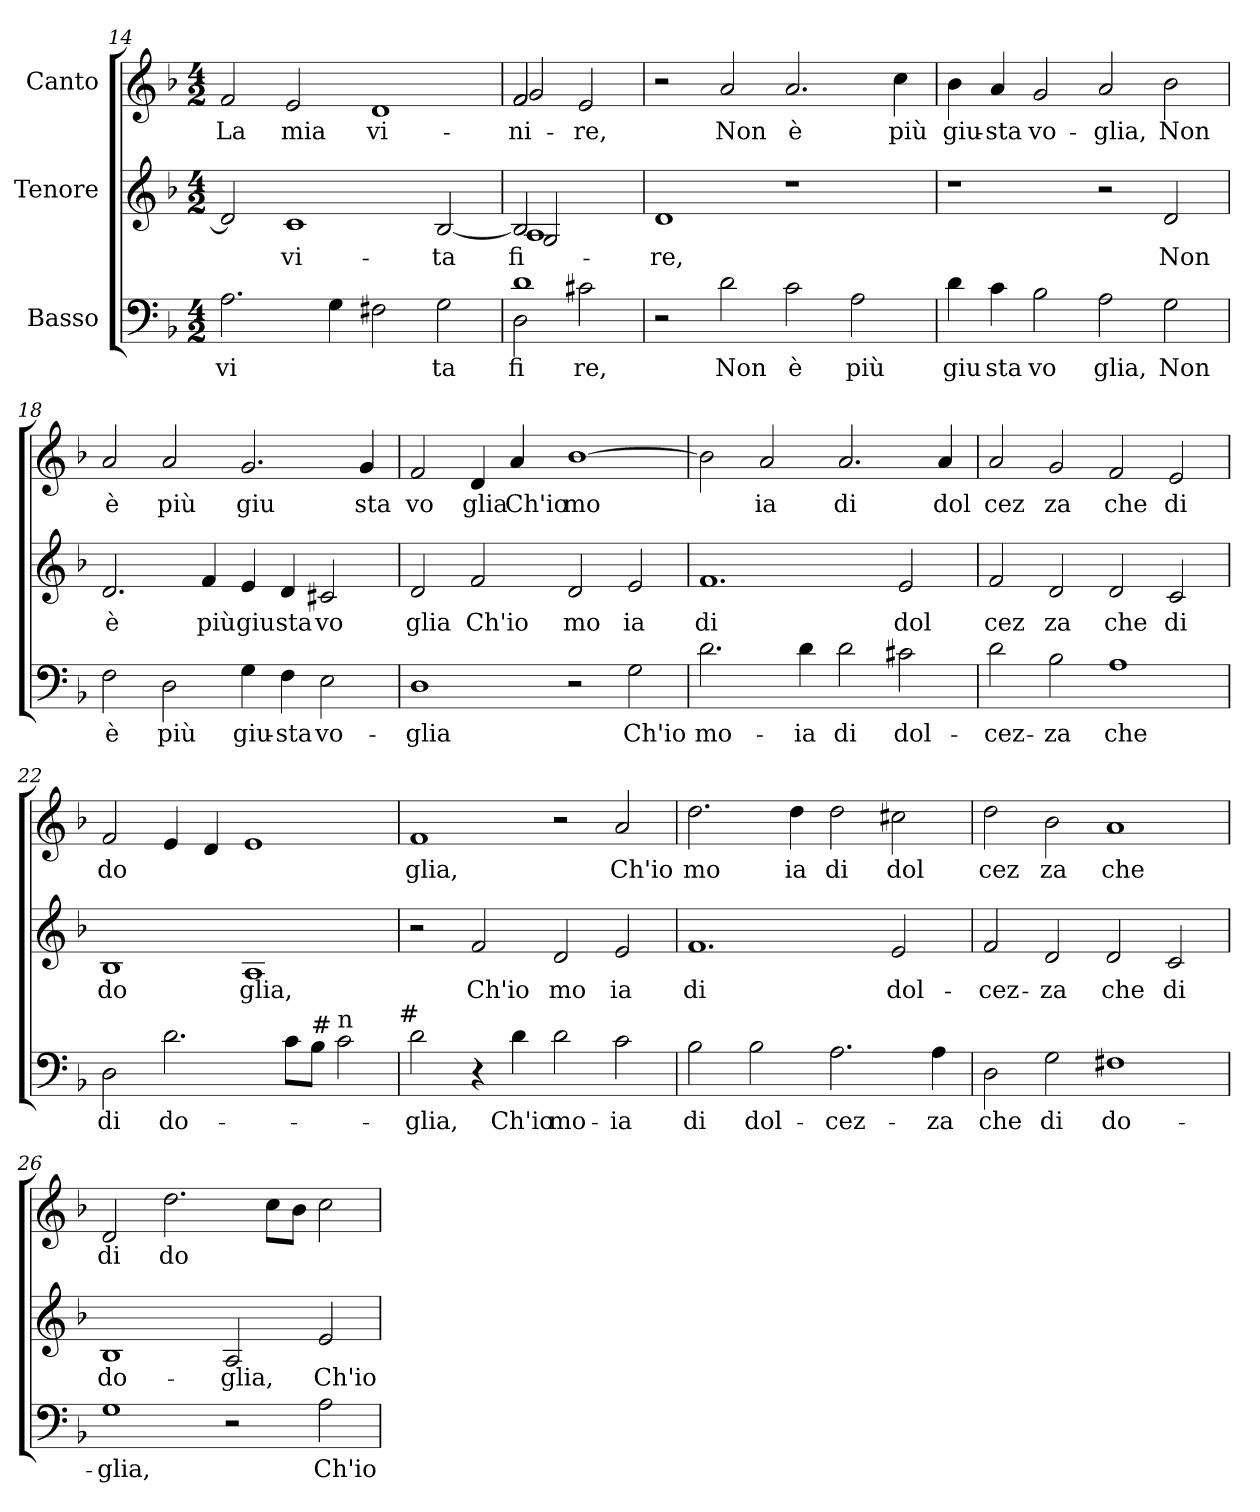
**kern	**text	**kern	**text	**kern	**text
*part3	*part3	*part2	*part2	*part1	*part1
*staff3	*staff3	*staff2	*staff2	*staff1	*staff1
*I"Basso	*	*I"Tenore	*	*I"Canto	*
*clefF4	*	*clefG2	*	*clefG2	*
*k[b-]	*	*k[b-]	*	*k[b-]	*
*F:	*	*F:	*	*F:	*
*M4/2	*	*M4/2	*	*M4/2	*
=14	=14	=14	=14	=14	=14
!	!LO:LY:b	!	!	!	!LO:LY:b
2.A\	vi	2d/]	.	2f/	La
!	!	!	!LO:LY:b	!	!LO:LY:b
.	.	1c	vi-	2e/	mia
4G\	.	.	.	.	.
!	!	!	!	!	!LO:LY:b
2F#X\	.	.	.	1d	vi-
!	!LO:LY:b	!	!LO:LY:b	!	!
2G\	ta	[<2B-/	-ta	.	.
=15	=15	=15	=15	=15	=15
!	!LO:LY:b	!	!	!	!
*^	*	*	*	*	*
!	!	!LO:LY:b	!	!LO:LY:b	!	!
*	*	*	*^	*	*	*
*	*	*	*	*^	*	*	*
!	!	!	!	!	!	!LO:LY:b	!	!LO:LY:b
*	*	*	*	*	*	*	*^	*
!	!	!	!	!	!	!	!	!	!LO:LY:b
*	*	*	*	*	*	*	*	*^	*
!	!	!	!	!	!	!	!	!	!	!LO:LY:b
1d	2D\	fi	2B-/]	1A	2G/	-fi-	2f/	2g/	2f/	-ni-
!	!	!LO:LY:b	!	!	!	!	!	!	!	!LO:LY:b
.	2c#X\	re,	2ryy	.	2ryy	.	2e/	2ryy	2ryy	re,
=16	=16	=16	=16	=16	=16	=16	=16	=16	=16	=16
!	!	!	!	!	!	!LO:LY:b	!	!	!	!
*v	*v	*	*	*	*	*	*v	*v	*v	*
*	*	*v	*v	*v	*	*	*
2r	.	1d	-re,	2r	.
!	!LO:LY:b	!	!	!	!LO:LY:b
2d\	Non	.	.	2a/	-Non
!	!LO:LY:b	!	!	!	!LO:LY:b
2c\	è	1r	.	2.a/	è
!	!LO:LY:b	!	!	!	!
2A\	più	.	.	.	.
!	!	!	!	!	!LO:LY:b
.	.	.	.	4cc\	più
=17	=17	=17	=17	=17	=17
!	!LO:LY:b	!	!	!	!LO:LY:b
4d\	giu	1r	.	4b-\	giu-
!	!LO:LY:b	!	!	!	!LO:LY:b
4c\	sta	.	.	4a/	-sta
!	!LO:LY:b	!	!	!	!LO:LY:b
2B-\	vo	.	.	2g/	vo-
!	!LO:LY:b	!	!	!	!LO:LY:b
2A\	glia,	2r	.	2a/	-glia,
!	!LO:LY:b	!	!LO:LY:b	!	!LO:LY:b
2G\	Non	2d/	Non	2b-\	Non
!!LO:PB:g=z
=18	=18	=18	=18	=18	=18
!	!LO:LY:b	!	!LO:LY:b	!	!LO:LY:b
2F\	è	2.d/	è	2a/	è
!	!LO:LY:b	!	!	!	!LO:LY:b
2D\	più	.	.	2a/	più
!	!	!	!LO:LY:b	!	!
.	.	4f/	più	.	.
!	!LO:LY:b	!	!LO:LY:b	!	!LO:LY:b
4G\	giu-	4e/	giu	2.g/	giu
!	!LO:LY:b	!	!LO:LY:b	!	!
4F\	-sta	4d/	sta	.	.
!	!LO:LY:b	!	!LO:LY:b	!	!
2E\	vo-	2c#X/	vo	.	.
!	!	!	!	!	!LO:LY:b
.	.	.	.	4g/	sta
=19	=19	=19	=19	=19	=19
!	!LO:LY:b	!	!LO:LY:b	!	!LO:LY:b
1D	-glia	2d/	glia	2f/	vo
!	!	!	!LO:LY:b	!	!LO:LY:b
.	.	2f/	Ch'io	4d/	glia
!	!	!	!	!	!LO:LY:b
.	.	.	.	4a/	Ch'io
!	!	!	!LO:LY:b	!	!LO:LY:b
2r	.	2d/	mo	[>1b-	mo
!	!LO:LY:b	!	!LO:LY:b	!	!
2G\	Ch'io	2e/	ia	.	.
=20	=20	=20	=20	=20	=20
!	!LO:LY:b	!	!LO:LY:b	!	!
2.d\	mo-	1.f	di	2b-\]	.
!	!	!	!	!	!LO:LY:b
.	.	.	.	2a/	ia
!	!LO:LY:b	!	!	!	!
4d\	-ia	.	.	.	.
!	!LO:LY:b	!	!	!	!LO:LY:b
2d\	di	.	.	2.a/	di
!	!LO:LY:b	!	!LO:LY:b	!	!
2c#X\	dol-	2e/	dol	.	.
!	!	!	!	!	!LO:LY:b
.	.	.	.	4a/	dol
=21	=21	=21	=21	=21	=21
!	!LO:LY:b	!	!LO:LY:b	!	!LO:LY:b
2d\	-cez-	2f/	cez	2a/	cez
!	!LO:LY:b	!	!LO:LY:b	!	!LO:LY:b
2B-\	-za	2d/	za	2g/	za
!	!LO:LY:b	!	!LO:LY:b	!	!LO:LY:b
1A	che	2d/	che	2f/	che
!	!	!	!LO:LY:b	!	!LO:LY:b
.	.	2c/	di	2e/	di
=22	=22	=22	=22	=22	=22
!	!LO:LY:b	!	!LO:LY:b	!	!LO:LY:b
2D\	di	1B-	do	2f/	do
!	!LO:LY:b	!	!	!	!
2.d\	do-	.	.	4e/	.
.	.	.	.	4d/	.
!	!	!	!LO:LY:b	!	!
.	.	1A	glia,	1e	.
8c\L	.	.	.	.	.
!LO:TX:a:t=#	!	!	!	!	!
8B-\J	.	.	.	.	.
!LO:TX:a:t=n	!	!	!	!	!
2c\	.	.	.	.	.
!LO:TX:a:t=#	!	!	!	!	!
=23	=23	=23	=23	=23	=23
!	!LO:LY:b	!	!	!	!LO:LY:b
2d\	-glia,	2r	.	1f	glia,
!	!	!	!LO:LY:b	!	!
4r	.	2f/	Ch'io	.	.
!	!LO:LY:b	!	!	!	!
4d\	Ch'io	.	.	.	.
!	!LO:LY:b	!	!LO:LY:b	!	!
2d\	mo-	2d/	mo	2r	.
!	!LO:LY:b	!	!LO:LY:b	!	!LO:LY:b
2c\	-ia	2e/	ia	2a/	Ch'io
!!LO:LB:g=z
=24	=24	=24	=24	=24	=24
!	!LO:LY:b	!	!LO:LY:b	!	!LO:LY:b
2B-\	di	1.f	di	2.dd\	mo
!	!LO:LY:b	!	!	!	!
2B-\	dol-	.	.	.	.
!	!	!	!	!	!LO:LY:b
.	.	.	.	4dd\	ia
!	!LO:LY:b	!	!	!	!LO:LY:b
2.A\	-cez-	.	.	2dd\	di
!	!	!	!LO:LY:b	!	!LO:LY:b
.	.	2e/	dol-	2cc#X\	dol
!	!LO:LY:b	!	!	!	!
4A\	-za	.	.	.	.
=25	=25	=25	=25	=25	=25
!	!LO:LY:b	!	!LO:LY:b	!	!LO:LY:b
2D\	che	2f/	-cez-	2dd\	cez
!	!LO:LY:b	!	!LO:LY:b	!	!LO:LY:b
2G\	di	2d/	-za	2b-\	za
!	!LO:LY:b	!	!LO:LY:b	!	!LO:LY:b
1F#X	do-	2d/	che	1a	che
!	!	!	!LO:LY:b	!	!
.	.	2c/	di	.	.
=26	=26	=26	=26	=26	=26
!	!LO:LY:b	!	!LO:LY:b	!	!LO:LY:b
1G	-glia,	1B-	do-	2d/	di
!	!	!	!	!	!LO:LY:b
.	.	.	.	2.dd\	do
!	!	!	!LO:LY:b	!	!
2r	.	2A/	-glia,	.	.
.	.	.	.	8cc\L	.
.	.	.	.	8b-\J	.
!	!LO:LY:b	!	!LO:LY:b	!	!
2A\	Ch'io	2e/	Ch'io	2cc\	.
=	=	=	=	=	=
*-	*-	*-	*-	*-	*-
